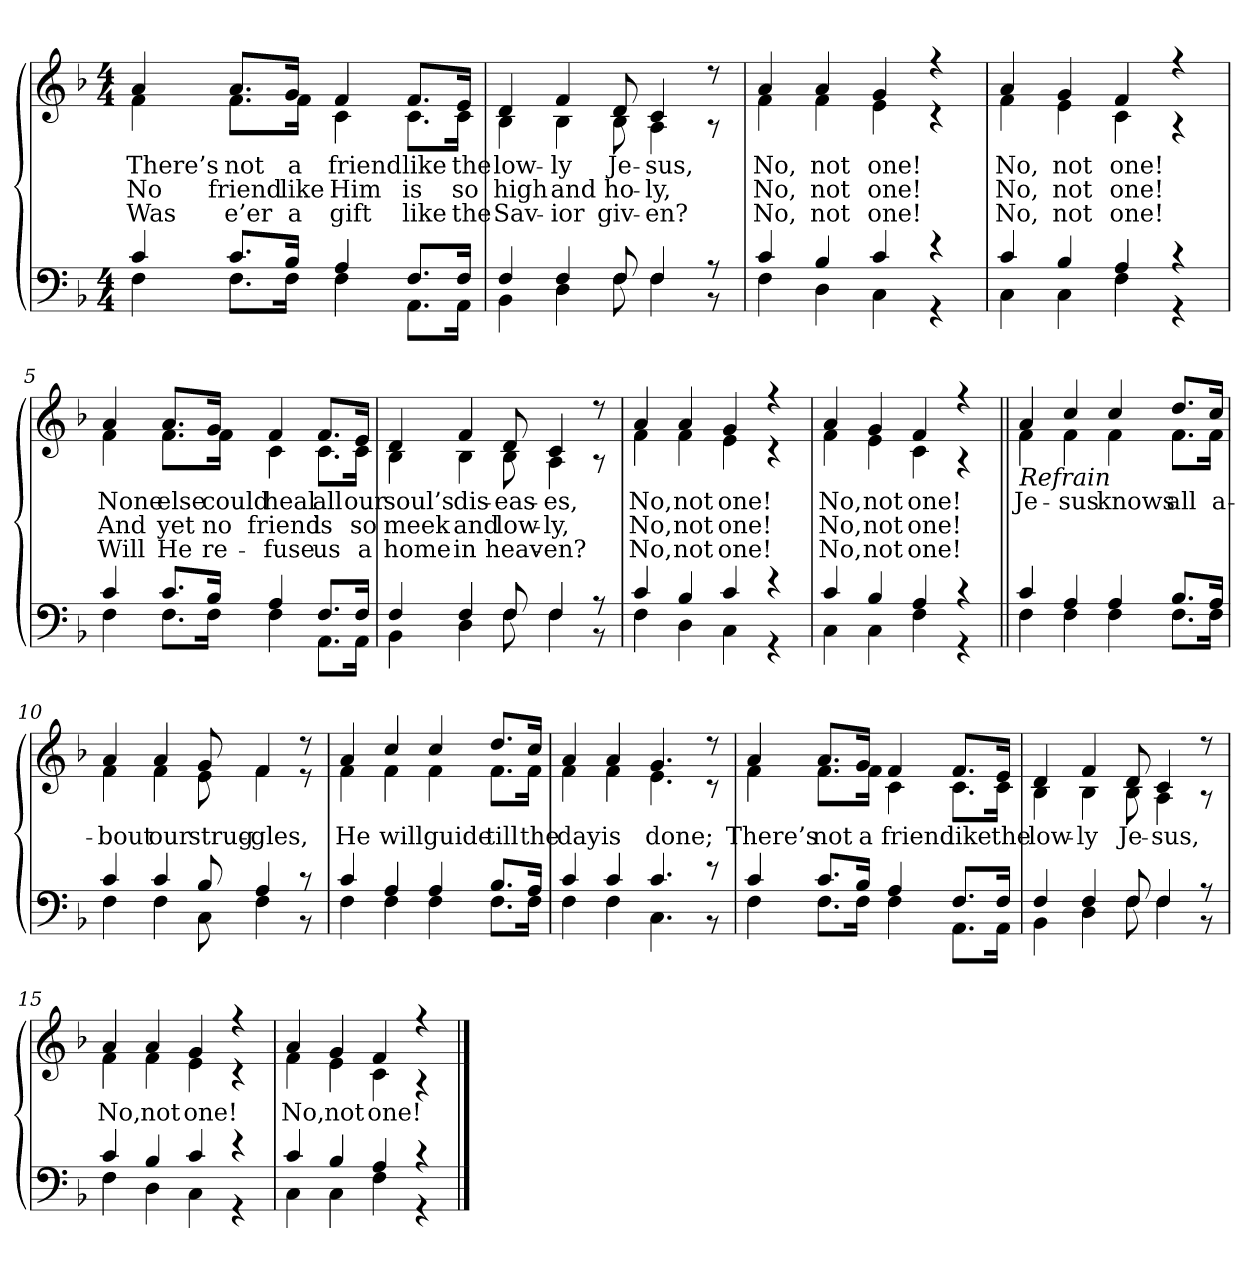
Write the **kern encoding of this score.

**kern	**kern	**text	**text	**text
*part2	*part1	*part1	*part1	*part1
*staff2	*staff1	*staff1	*staff1	*staff1
*clefF4	*clefG2	*	*	*
*k[b-]	*k[b-]	*	*	*
*M4/4	*M4/4	*	*	*
=1	=1	=1	=1	=1
*^	*	*	*	*
!	!	!LO:TX:b:i:t=Verse	!	!	!
!	!	!	!LO:LY:b	!LO:LY:b	!LO:LY:b
*	*	*^	*	*	*
4c/	4F\	4a/	4f\	There’s	No	Was
!	!	!	!	!LO:LY:b	!LO:LY:b	!LO:LY:b
8.c/L	8.F\L	8.a/L	8.f\L	not	friend	e’er
!	!	!	!	!LO:LY:b	!LO:LY:b	!LO:LY:b
16B-/Jk	16F\Jk	16g/Jk	16f\Jk	a	like	a
!	!	!	!	!LO:LY:b	!LO:LY:b	!LO:LY:b
4A/	4F\	4f/	4c\	friend	Him	gift
!	!	!	!	!LO:LY:b	!LO:LY:b	!LO:LY:b
8.F/L	8.AA\L	8.f/L	8.c\L	like	is	like
!	!	!	!	!LO:LY:b	!LO:LY:b	!LO:LY:b
16F/Jk	16AA\Jk	16e/Jk	16c\Jk	the	so	the
=2	=2	=2	=2	=2	=2	=2
!	!	!	!	!LO:LY:b	!LO:LY:b	!LO:LY:b
4F/	4BB-\	4d/	4B-\	low-	high	Sav-
!	!	!	!	!LO:LY:b	!LO:LY:b	!LO:LY:b
4F/	4D\	4f/	4B-\	-ly	and	-ior
!	!	!	!	!LO:LY:b	!LO:LY:b	!LO:LY:b
8F/	8F\	8d/	8B-\	Je-	ho-	giv-
!	!	!	!	!LO:LY:b	!LO:LY:b	!LO:LY:b
4F/	4F\	4c/	4A\	-sus,	-ly,	-en?
8r	8r	8r	8r	.	.	.
!!LO:LB:g=z	!!
=3	=3	=3	=3	=3	=3	=3
!	!	!	!	!LO:LY:b	!LO:LY:b	!LO:LY:b
4c/	4F\	4a/	4f\	No,	No,	No,
!	!	!	!	!LO:LY:b	!LO:LY:b	!LO:LY:b
4B-/	4D\	4a/	4f\	not	not	not
!	!	!	!	!LO:LY:b	!LO:LY:b	!LO:LY:b
4c/	4C\	4g/	4e\	one!	one!	one!
4r	4r	4r	4r	.	.	.
=4	=4	=4	=4	=4	=4	=4
!	!	!	!	!LO:LY:b	!LO:LY:b	!LO:LY:b
4c/	4C\	4a/	4f\	No,	No,	No,
!	!	!	!	!LO:LY:b	!LO:LY:b	!LO:LY:b
4B-/	4C\	4g/	4e\	not	not	not
!	!	!	!	!LO:LY:b	!LO:LY:b	!LO:LY:b
4A/	4F\	4f/	4c\	one!	one!	one!
4r	4r	4r	4r	.	.	.
!!LO:LB:g=z	!!
=5	=5	=5	=5	=5	=5	=5
!	!	!	!	!LO:LY:b	!LO:LY:b	!LO:LY:b
4c/	4F\	4a/	4f\	None	And	Will
!	!	!	!	!LO:LY:b	!LO:LY:b	!LO:LY:b
8.c/L	8.F\L	8.a/L	8.f\L	else	yet	He
!	!	!	!	!LO:LY:b	!LO:LY:b	!LO:LY:b
16B-/Jk	16F\Jk	16g/Jk	16f\Jk	could	no	re-
!	!	!	!	!LO:LY:b	!LO:LY:b	!LO:LY:b
4A/	4F\	4f/	4c\	heal	friend	-fuse
!	!	!	!	!LO:LY:b	!LO:LY:b	!LO:LY:b
8.F/L	8.AA\L	8.f/L	8.c\L	all	is	us
!	!	!	!	!LO:LY:b	!LO:LY:b	!LO:LY:b
16F/Jk	16AA\Jk	16e/Jk	16c\Jk	our	so	a
=6	=6	=6	=6	=6	=6	=6
!	!	!	!	!LO:LY:b	!LO:LY:b	!LO:LY:b
4F/	4BB-\	4d/	4B-\	soul’s	meek	home
!	!	!	!	!LO:LY:b	!LO:LY:b	!LO:LY:b
4F/	4D\	4f/	4B-\	dis-	and	in
!	!	!	!	!LO:LY:b	!LO:LY:b	!LO:LY:b
8F/	8F\	8d/	8B-\	-eas-	low-	heav-
!	!	!	!	!LO:LY:b	!LO:LY:b	!LO:LY:b
4F/	4F\	4c/	4A\	-es,	-ly,	-en?
8r	8r	8r	8r	.	.	.
!!LO:LB:g=z	!!
=7	=7	=7	=7	=7	=7	=7
!	!	!	!	!LO:LY:b	!LO:LY:b	!LO:LY:b
4c/	4F\	4a/	4f\	No,	No,	No,
!	!	!	!	!LO:LY:b	!LO:LY:b	!LO:LY:b
4B-/	4D\	4a/	4f\	not	not	not
!	!	!	!	!LO:LY:b	!LO:LY:b	!LO:LY:b
4c/	4C\	4g/	4e\	one!	one!	one!
4r	4r	4r	4r	.	.	.
=8	=8	=8	=8	=8	=8	=8
!	!	!	!	!LO:LY:b	!LO:LY:b	!LO:LY:b
4c/	4C\	4a/	4f\	No,	No,	No,
!	!	!	!	!LO:LY:b	!LO:LY:b	!LO:LY:b
4B-/	4C\	4g/	4e\	not	not	not
!	!	!	!	!LO:LY:b	!LO:LY:b	!LO:LY:b
4A/	4F\	4f/	4c\	one!	one!	one!
4r	4r	4r	4r	.	.	.
!!LO:LB:g=z	!!
=9||	=9||	=9||	=9||	=9||	=9||	=9||
!	!	!LO:TX:b:i:t=Refrain	!	!	!	!
!	!	!	!	!LO:LY:b	!	!
4c/	4F\	4a/	4f\	Je-	.	.
!	!	!	!	!LO:LY:b	!	!
4A/	4F\	4cc/	4f\	-sus	.	.
!	!	!	!	!LO:LY:b	!	!
4A/	4F\	4cc/	4f\	knows	.	.
!	!	!	!	!LO:LY:b	!	!
8.B-/L	8.F\L	8.dd/L	8.f\L	all	.	.
!	!	!	!	!LO:LY:b	!	!
16A/Jk	16F\Jk	16cc/Jk	16f\Jk	a-	.	.
=10	=10	=10	=10	=10	=10	=10
!	!	!	!	!LO:LY:b	!	!
4c/	4F\	4a/	4f\	-bout	.	.
!	!	!	!	!LO:LY:b	!	!
4c/	4F\	4a/	4f\	our	.	.
!	!	!	!	!LO:LY:b	!	!
8B-/	8C\	8g/	8e\	strug-	.	.
!	!	!	!	!LO:LY:b	!	!
4A/	4F\	4f/	4f\	-gles,	.	.
8r	8r	8r	8r	.	.	.
!!LO:LB:g=z	!!
=11	=11	=11	=11	=11	=11	=11
!	!	!	!	!LO:LY:b	!	!
4c/	4F\	4a/	4f\	He	.	.
!	!	!	!	!LO:LY:b	!	!
4A/	4F\	4cc/	4f\	will	.	.
!	!	!	!	!LO:LY:b	!	!
4A/	4F\	4cc/	4f\	guide	.	.
!	!	!	!	!LO:LY:b	!	!
8.B-/L	8.F\L	8.dd/L	8.f\L	till	.	.
!	!	!	!	!LO:LY:b	!	!
16A/Jk	16F\Jk	16cc/Jk	16f\Jk	the	.	.
=12	=12	=12	=12	=12	=12	=12
!	!	!	!	!LO:LY:b	!	!
4c/	4F\	4a/	4f\	day	.	.
!	!	!	!	!LO:LY:b	!	!
4c/	4F\	4a/	4f\	is	.	.
!	!	!	!	!LO:LY:b	!	!
4.c/	4.C\	4.g/	4.e\	done;	.	.
8r	8r	8r	8r	.	.	.
!!LO:LB:g=z	!!
=13	=13	=13	=13	=13	=13	=13
!	!	!	!	!LO:LY:b	!	!
4c/	4F\	4a/	4f\	There’s	.	.
!	!	!	!	!LO:LY:b	!	!
8.c/L	8.F\L	8.a/L	8.f\L	not	.	.
!	!	!	!	!LO:LY:b	!	!
16B-/Jk	16F\Jk	16g/Jk	16f\Jk	a	.	.
!	!	!	!	!LO:LY:b	!	!
4A/	4F\	4f/	4c\	friend	.	.
!	!	!	!	!LO:LY:b	!	!
8.F/L	8.AA\L	8.f/L	8.c\L	like	.	.
!	!	!	!	!LO:LY:b	!	!
16F/Jk	16AA\Jk	16e/Jk	16c\Jk	the	.	.
=14	=14	=14	=14	=14	=14	=14
!	!	!	!	!LO:LY:b	!	!
4F/	4BB-\	4d/	4B-\	low-	.	.
!	!	!	!	!LO:LY:b	!	!
4F/	4D\	4f/	4B-\	-ly	.	.
!	!	!	!	!LO:LY:b	!	!
8F/	8F\	8d/	8B-\	Je-	.	.
!	!	!	!	!LO:LY:b	!	!
4F/	4F\	4c/	4A\	-sus,	.	.
8r	8r	8r	8r	.	.	.
!!LO:LB:g=z	!!
=15	=15	=15	=15	=15	=15	=15
!	!	!	!	!LO:LY:b	!	!
4c/	4F\	4a/	4f\	No,	.	.
!	!	!	!	!LO:LY:b	!	!
4B-/	4D\	4a/	4f\	not	.	.
!	!	!	!	!LO:LY:b	!	!
4c/	4C\	4g/	4e\	one!	.	.
4r	4r	4r	4r	.	.	.
=16	=16	=16	=16	=16	=16	=16
!	!	!	!	!LO:LY:b	!	!
4c/	4C\	4a/	4f\	No,	.	.
!	!	!	!	!LO:LY:b	!	!
4B-/	4C\	4g/	4e\	not	.	.
!	!	!	!	!LO:LY:b	!	!
4A/	4F\	4f/	4c\	one!	.	.
4r	4r	4r	4r	.	.	.
*v	*v	*	*	*	*	*
*	*v	*v	*	*	*
==	==	==	==	==
*-	*-	*-	*-	*-
